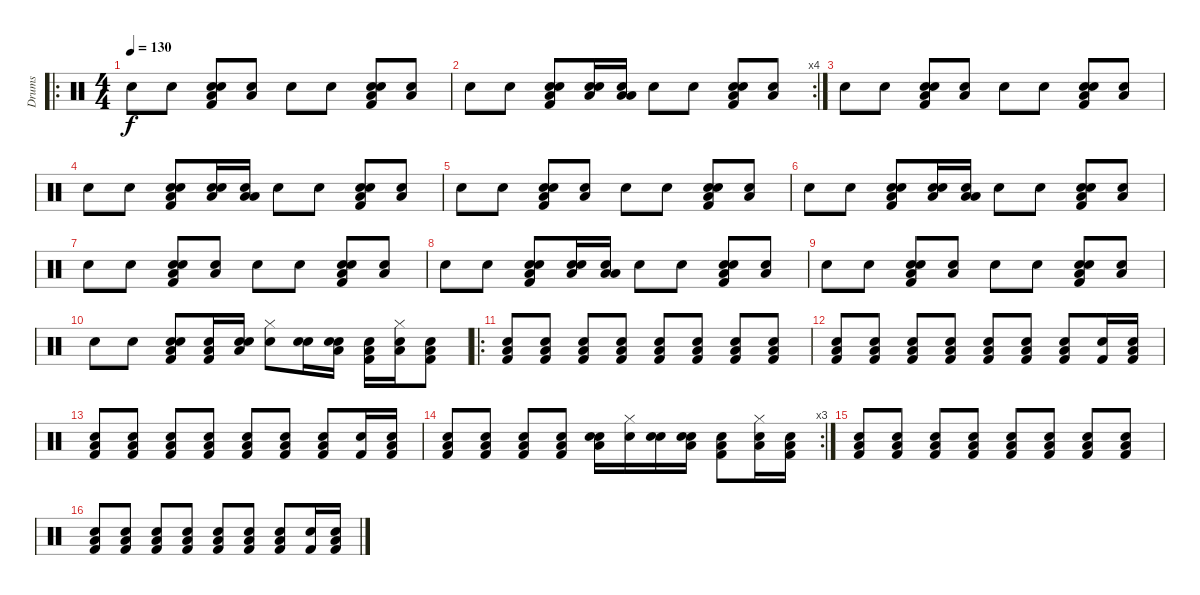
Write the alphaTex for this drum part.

\track ("Drums" "Drums") {instrument percussion}
\staff {score}
\articulation defaults
\ro
\ts (4 4)
\tempo 130
\clef neutral
\ks c "Snare (hit) 2".8{dy f} "Snare (hit) 2".8
("Snare (hit) 2" "Low Tom (hit)" "Snare (hit) 2" "Kick (hit) 2").8 ("Snare (hit) 2" "Low Tom (hit)").8 "Snare (hit) 2".8 "Snare (hit) 2".8 ("Snare (hit) 2" "Low Tom (hit)" "Snare (hit) 2" "Kick (hit) 2").8 ("Snare (hit) 2" "Low Tom (hit)").8 |
\rc 4 "Snare (hit) 2".8 "Snare (hit) 2".8
("Snare (hit) 2" "Low Tom (hit)" "Snare (hit) 2" "Kick (hit) 2").8 ("Snare (hit) 2" "Snare (hit) 2" "Low Tom (hit)").16 ("Low Tom (hit)" "Snare (hit) 2" "Low Tom (hit)").16 "Snare (hit) 2".8 "Snare (hit) 2".8 ("Snare (hit) 2" "Low Tom (hit)" "Snare (hit) 2" "Kick (hit) 2").8 ("Snare (hit) 2" "Low Tom (hit)").8 |
"Snare (hit) 2".8 "Snare (hit) 2".8 ("Snare (hit) 2" "Low Tom (hit)" "Snare (hit) 2" "Kick (hit) 2").8 ("Snare (hit) 2" "Low Tom (hit)").8 "Snare (hit) 2".8 "Snare (hit) 2".8 ("Snare (hit) 2" "Low Tom (hit)" "Snare (hit) 2" "Kick (hit) 2").8 ("Snare (hit) 2" "Low Tom (hit)").8 |
"Snare (hit) 2".8 "Snare (hit) 2".8 ("Snare (hit) 2" "Low Tom (hit)" "Snare (hit) 2" "Kick (hit) 2").8 ("Snare (hit) 2" "Snare (hit) 2" "Low Tom (hit)").16 ("Low Tom (hit)" "Snare (hit) 2" "Low Tom (hit)").16 "Snare (hit) 2".8 "Snare (hit) 2".8 ("Snare (hit) 2" "Low Tom (hit)" "Snare (hit) 2" "Kick (hit) 2").8 ("Snare (hit) 2" "Low Tom (hit)").8 |
"Snare (hit) 2".8 "Snare (hit) 2".8 ("Snare (hit) 2" "Low Tom (hit)" "Snare (hit) 2" "Kick (hit) 2").8 ("Snare (hit) 2" "Low Tom (hit)").8 "Snare (hit) 2".8 "Snare (hit) 2".8 ("Snare (hit) 2" "Low Tom (hit)" "Snare (hit) 2" "Kick (hit) 2").8 ("Snare (hit) 2" "Low Tom (hit)").8 |
"Snare (hit) 2".8 "Snare (hit) 2".8 ("Snare (hit) 2" "Low Tom (hit)" "Snare (hit) 2" "Kick (hit) 2").8 ("Snare (hit) 2" "Snare (hit) 2" "Low Tom (hit)").16 ("Low Tom (hit)" "Snare (hit) 2" "Low Tom (hit)").16 "Snare (hit) 2".8 "Snare (hit) 2".8 ("Snare (hit) 2" "Low Tom (hit)" "Snare (hit) 2" "Kick (hit) 2").8 ("Snare (hit) 2" "Low Tom (hit)").8 |
"Snare (hit) 2".8 "Snare (hit) 2".8 ("Snare (hit) 2" "Low Tom (hit)" "Snare (hit) 2" "Kick (hit) 2").8 ("Snare (hit) 2" "Low Tom (hit)").8 "Snare (hit) 2".8 "Snare (hit) 2".8 ("Snare (hit) 2" "Low Tom (hit)" "Snare (hit) 2" "Kick (hit) 2").8 ("Snare (hit) 2" "Low Tom (hit)").8 |
"Snare (hit) 2".8 "Snare (hit) 2".8 ("Snare (hit) 2" "Low Tom (hit)" "Snare (hit) 2" "Kick (hit) 2").8 ("Snare (hit) 2" "Snare (hit) 2" "Low Tom (hit)").16 ("Low Tom (hit)" "Snare (hit) 2" "Low Tom (hit)").16 "Snare (hit) 2".8 "Snare (hit) 2".8 ("Snare (hit) 2" "Low Tom (hit)" "Snare (hit) 2" "Kick (hit) 2").8 ("Snare (hit) 2" "Low Tom (hit)").8 |
"Snare (hit) 2".8 "Snare (hit) 2".8 ("Snare (hit) 2" "Low Tom (hit)" "Snare (hit) 2" "Kick (hit) 2").8 ("Snare (hit) 2" "Low Tom (hit)").8 "Snare (hit) 2".8 "Snare (hit) 2".8 ("Snare (hit) 2" "Low Tom (hit)" "Snare (hit) 2" "Kick (hit) 2").8 ("Snare (hit) 2" "Low Tom (hit)").8 |
"Snare (hit) 2".8 "Snare (hit) 2".8 ("Snare (hit) 2" "Low Tom (hit)" "Snare (hit) 2" "Kick (hit) 2").8 ("Low Tom (hit)" "Snare (hit) 2" "Kick (hit) 2").16 ("Snare (hit) 2" "Snare (hit) 2" "Low Tom (hit)").16 ("Hi-Hat (closed)" "Snare (hit) 2").8 ("Snare (hit) 2" "Snare (hit) 2").16 ("Snare (hit) 2" "Snare (hit) 2" "Low Tom (hit)").16 ("Low Tom (hit)" "Snare (hit) 2" "Kick (hit) 2").16 ("Hi-Hat (closed)" "Low Tom (hit)" "Snare (hit) 2").16 ("Low Tom (hit)" "Snare (hit) 2" "Kick (hit) 2").8 |
\ro
("Low Tom (hit)" "Snare (hit) 2" "Kick (hit) 2").8 ("Low Tom (hit)" "Snare (hit) 2" "Kick (hit) 2").8 ("Low Tom (hit)" "Snare (hit) 2" "Kick (hit) 2").8 ("Low Tom (hit)" "Snare (hit) 2" "Kick (hit) 2").8 ("Low Tom (hit)" "Snare (hit) 2" "Kick (hit) 2").8 ("Low Tom (hit)" "Snare (hit) 2" "Kick (hit) 2").8 ("Low Tom (hit)" "Snare (hit) 2" "Kick (hit) 2").8 ("Low Tom (hit)" "Snare (hit) 2" "Kick (hit) 2").8 |
("Low Tom (hit)" "Snare (hit) 2" "Kick (hit) 2").8 ("Low Tom (hit)" "Snare (hit) 2" "Kick (hit) 2").8 ("Low Tom (hit)" "Snare (hit) 2" "Kick (hit) 2").8 ("Low Tom (hit)" "Snare (hit) 2" "Kick (hit) 2").8 ("Low Tom (hit)" "Snare (hit) 2" "Kick (hit) 2").8 ("Low Tom (hit)" "Snare (hit) 2" "Kick (hit) 2").8 ("Low Tom (hit)" "Snare (hit) 2" "Kick (hit) 2").8 ("Snare (hit) 2" "Kick (hit) 2").16 ("Low Tom (hit)" "Snare (hit) 2" "Kick (hit) 2").16 |
("Low Tom (hit)" "Snare (hit) 2" "Kick (hit) 2").8 ("Low Tom (hit)" "Snare (hit) 2" "Kick (hit) 2").8 ("Low Tom (hit)" "Snare (hit) 2" "Kick (hit) 2").8 ("Low Tom (hit)" "Snare (hit) 2" "Kick (hit) 2").8 ("Low Tom (hit)" "Snare (hit) 2" "Kick (hit) 2").8 ("Low Tom (hit)" "Snare (hit) 2" "Kick (hit) 2").8 ("Low Tom (hit)" "Snare (hit) 2" "Kick (hit) 2").8 ("Snare (hit) 2" "Kick (hit) 2").16 ("Low Tom (hit)" "Snare (hit) 2" "Kick (hit) 2").16 |
\rc 3
("Low Tom (hit)" "Snare (hit) 2" "Kick (hit) 2").8 ("Low Tom (hit)" "Snare (hit) 2" "Kick (hit) 2").8 ("Low Tom (hit)" "Snare (hit) 2" "Kick (hit) 2").8 ("Low Tom (hit)" "Snare (hit) 2" "Kick (hit) 2").8 ("Snare (hit) 2" "Snare (hit) 2" "Low Tom (hit)").16 ("Hi-Hat (closed)" "Snare (hit) 2").16 ("Snare (hit) 2" "Snare (hit) 2").16 ("Snare (hit) 2" "Snare (hit) 2" "Low Tom (hit)").16 ("Low Tom (hit)" "Snare (hit) 2" "Kick (hit) 2").8 ("Hi-Hat (closed)" "Low Tom (hit)" "Snare (hit) 2").16 ("Low Tom (hit)" "Snare (hit) 2" "Kick (hit) 2").16 |
("Low Tom (hit)" "Snare (hit) 2" "Kick (hit) 2").8 ("Low Tom (hit)" "Snare (hit) 2" "Kick (hit) 2").8 ("Low Tom (hit)" "Snare (hit) 2" "Kick (hit) 2").8 ("Low Tom (hit)" "Snare (hit) 2" "Kick (hit) 2").8 ("Low Tom (hit)" "Snare (hit) 2" "Kick (hit) 2").8 ("Low Tom (hit)" "Snare (hit) 2" "Kick (hit) 2").8 ("Low Tom (hit)" "Snare (hit) 2" "Kick (hit) 2").8 ("Low Tom (hit)" "Snare (hit) 2" "Kick (hit) 2").8 |
("Low Tom (hit)" "Snare (hit) 2" "Kick (hit) 2").8 ("Low Tom (hit)" "Snare (hit) 2" "Kick (hit) 2").8 ("Low Tom (hit)" "Snare (hit) 2" "Kick (hit) 2").8 ("Low Tom (hit)" "Snare (hit) 2" "Kick (hit) 2").8 ("Low Tom (hit)" "Snare (hit) 2" "Kick (hit) 2").8 ("Low Tom (hit)" "Snare (hit) 2" "Kick (hit) 2").8 ("Low Tom (hit)" "Snare (hit) 2" "Kick (hit) 2").8 ("Snare (hit) 2" "Kick (hit) 2").16 ("Low Tom (hit)" "Snare (hit) 2" "Kick (hit) 2").16
